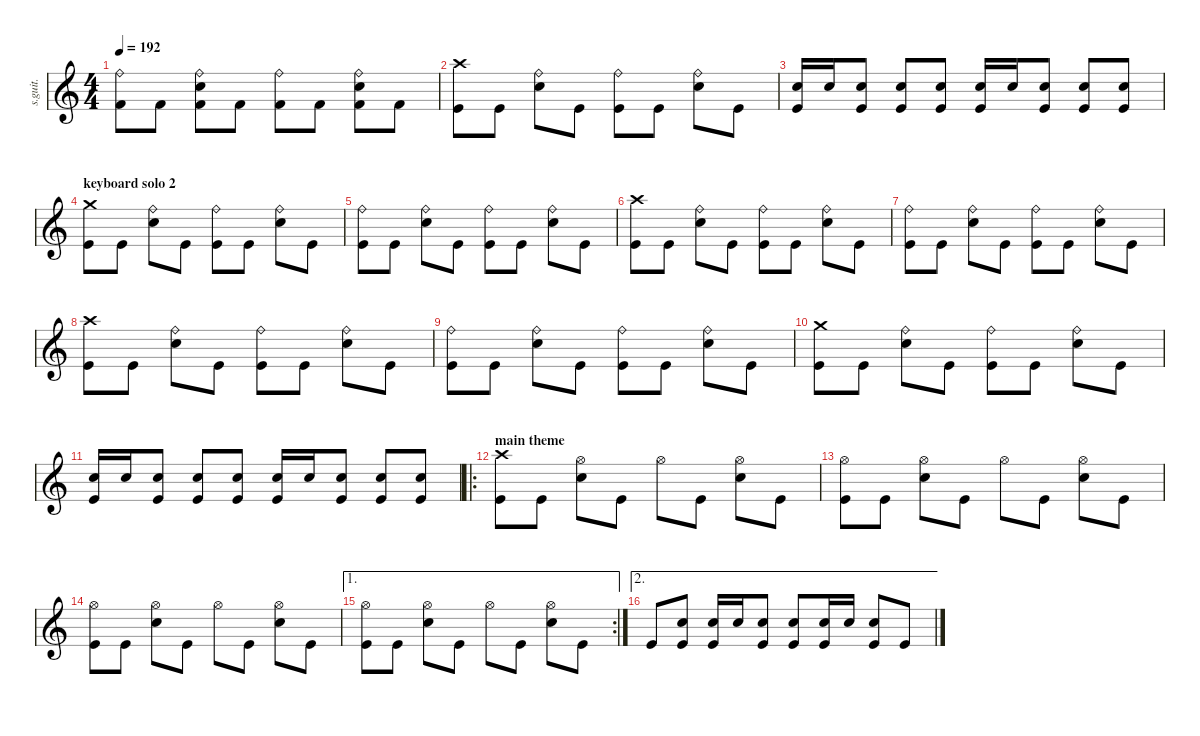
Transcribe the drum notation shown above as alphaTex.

\defaultSystemsLayout 4
\hideDynamics
\bracketExtendMode nobrackets
\track ("Jaska Raatikainen" "s.guit.") {instrument percussion}
\staff {score}
\articulation defaults
\ts (4 4)
\tempo 192
\clef g2
\ks c
("Ride (bell)" "Kick (hit) 2").8{lyrics (0 "") lyrics (1 "") lyrics (2 "") lyrics (3 "") lyrics (4 "") dy f} "Kick (hit) 2".8{lyrics (0 "") lyrics (1 "") lyrics (2 "") lyrics (3 "") lyrics (4 "")} ("Ride (bell)" "Snare (hit) 2" "Kick (hit) 2").8{lyrics (0 "") lyrics (1 "") lyrics (2 "") lyrics (3 "") lyrics (4 "")} "Kick (hit) 2".8{lyrics (0 "") lyrics (1 "") lyrics (2 "") lyrics (3 "") lyrics (4 "")} ("Ride (bell)" "Kick (hit) 2").8{lyrics (0 "") lyrics (1 "") lyrics (2 "") lyrics (3 "") lyrics (4 "")} "Kick (hit) 2".8{lyrics (0 "") lyrics (1 "") lyrics (2 "") lyrics (3 "") lyrics (4 "")} ("Ride (bell)" "Snare (hit) 2" "Kick (hit) 2").8{lyrics (0 "") lyrics (1 "") lyrics (2 "") lyrics (3 "") lyrics (4 "")} "Kick (hit) 2".8{lyrics (0 "") lyrics (1 "") lyrics (2 "") lyrics (3 "") lyrics (4 "")} |
("Crash high (hit)" "Kick (hit)").8{lyrics (0 "") lyrics (1 "") lyrics (2 "") lyrics (3 "") lyrics (4 "")} "Kick (hit)".8{lyrics (0 "") lyrics (1 "") lyrics (2 "") lyrics (3 "") lyrics (4 "")} ("Ride (bell)" "Electric Snare (hit)").8{lyrics (0 "") lyrics (1 "") lyrics (2 "") lyrics (3 "") lyrics (4 "")} "Kick (hit)".8{lyrics (0 "") lyrics (1 "") lyrics (2 "") lyrics (3 "") lyrics (4 "")} ("Ride (bell)" "Kick (hit)").8{lyrics (0 "") lyrics (1 "") lyrics (2 "") lyrics (3 "") lyrics (4 "")} "Kick (hit)".8{lyrics (0 "") lyrics (1 "") lyrics (2 "") lyrics (3 "") lyrics (4 "")} ("Ride (bell)" "Electric Snare (hit)").8{lyrics (0 "") lyrics (1 "") lyrics (2 "") lyrics (3 "") lyrics (4 "")} "Kick (hit)".8{lyrics (0 "") lyrics (1 "") lyrics (2 "") lyrics (3 "") lyrics (4 "")} |
("Electric Snare (hit)" "Kick (hit)").16{lyrics (0 "") lyrics (1 "") lyrics (2 "") lyrics (3 "") lyrics (4 "")} "Electric Snare (hit)".16{lyrics (0 "") lyrics (1 "") lyrics (2 "") lyrics (3 "") lyrics (4 "")} ("Electric Snare (hit)" "Kick (hit)").8{lyrics (0 "") lyrics (1 "") lyrics (2 "") lyrics (3 "") lyrics (4 "")} ("Electric Snare (hit)" "Kick (hit)").8{lyrics (0 "") lyrics (1 "") lyrics (2 "") lyrics (3 "") lyrics (4 "")} ("Electric Snare (hit)" "Kick (hit)").8{lyrics (0 "") lyrics (1 "") lyrics (2 "") lyrics (3 "") lyrics (4 "")} ("Electric Snare (hit)" "Kick (hit)").16{lyrics (0 "") lyrics (1 "") lyrics (2 "") lyrics (3 "") lyrics (4 "")} "Electric Snare (hit)".16{lyrics (0 "") lyrics (1 "") lyrics (2 "") lyrics (3 "") lyrics (4 "")} ("Electric Snare (hit)" "Kick (hit)").8{lyrics (0 "") lyrics (1 "") lyrics (2 "") lyrics (3 "") lyrics (4 "")} ("Electric Snare (hit)" "Kick (hit)").8{lyrics (0 "") lyrics (1 "") lyrics (2 "") lyrics (3 "") lyrics (4 "")} ("Electric Snare (hit)" "Kick (hit)").8{lyrics (0 "") lyrics (1 "") lyrics (2 "") lyrics (3 "") lyrics (4 "")} |
\section ("" "keyboard solo 2")
("Crash medium (hit)" "Kick (hit)").8{lyrics (0 "") lyrics (1 "") lyrics (2 "") lyrics (3 "") lyrics (4 "")} "Kick (hit)".8{lyrics (0 "") lyrics (1 "") lyrics (2 "") lyrics (3 "") lyrics (4 "")} ("Ride (bell)" "Electric Snare (hit)").8{lyrics (0 "") lyrics (1 "") lyrics (2 "") lyrics (3 "") lyrics (4 "")} "Kick (hit)".8{lyrics (0 "") lyrics (1 "") lyrics (2 "") lyrics (3 "") lyrics (4 "")} ("Ride (bell)" "Kick (hit)").8{lyrics (0 "") lyrics (1 "") lyrics (2 "") lyrics (3 "") lyrics (4 "")} "Kick (hit)".8{lyrics (0 "") lyrics (1 "") lyrics (2 "") lyrics (3 "") lyrics (4 "")} ("Ride (bell)" "Electric Snare (hit)").8{lyrics (0 "") lyrics (1 "") lyrics (2 "") lyrics (3 "") lyrics (4 "")} "Kick (hit)".8{lyrics (0 "") lyrics (1 "") lyrics (2 "") lyrics (3 "") lyrics (4 "")} |
("Ride (bell)" "Kick (hit)").8{lyrics (0 "") lyrics (1 "") lyrics (2 "") lyrics (3 "") lyrics (4 "")} "Kick (hit)".8{lyrics (0 "") lyrics (1 "") lyrics (2 "") lyrics (3 "") lyrics (4 "")} ("Ride (bell)" "Electric Snare (hit)").8{lyrics (0 "") lyrics (1 "") lyrics (2 "") lyrics (3 "") lyrics (4 "")} "Kick (hit)".8{lyrics (0 "") lyrics (1 "") lyrics (2 "") lyrics (3 "") lyrics (4 "")} ("Ride (bell)" "Kick (hit)").8{lyrics (0 "") lyrics (1 "") lyrics (2 "") lyrics (3 "") lyrics (4 "")} "Kick (hit)".8{lyrics (0 "") lyrics (1 "") lyrics (2 "") lyrics (3 "") lyrics (4 "")} ("Ride (bell)" "Electric Snare (hit)").8{lyrics (0 "") lyrics (1 "") lyrics (2 "") lyrics (3 "") lyrics (4 "")} "Kick (hit)".8{lyrics (0 "") lyrics (1 "") lyrics (2 "") lyrics (3 "") lyrics (4 "")} |
("Crash high (hit)" "Kick (hit)").8{lyrics (0 "") lyrics (1 "") lyrics (2 "") lyrics (3 "") lyrics (4 "")} "Kick (hit)".8{lyrics (0 "") lyrics (1 "") lyrics (2 "") lyrics (3 "") lyrics (4 "")} ("Ride (bell)" "Electric Snare (hit)").8{lyrics (0 "") lyrics (1 "") lyrics (2 "") lyrics (3 "") lyrics (4 "")} "Kick (hit)".8{lyrics (0 "") lyrics (1 "") lyrics (2 "") lyrics (3 "") lyrics (4 "")} ("Ride (bell)" "Kick (hit)").8{lyrics (0 "") lyrics (1 "") lyrics (2 "") lyrics (3 "") lyrics (4 "")} "Kick (hit)".8{lyrics (0 "") lyrics (1 "") lyrics (2 "") lyrics (3 "") lyrics (4 "")} ("Ride (bell)" "Electric Snare (hit)").8{lyrics (0 "") lyrics (1 "") lyrics (2 "") lyrics (3 "") lyrics (4 "")} "Kick (hit)".8{lyrics (0 "") lyrics (1 "") lyrics (2 "") lyrics (3 "") lyrics (4 "")} |
("Ride (bell)" "Kick (hit)").8{lyrics (0 "") lyrics (1 "") lyrics (2 "") lyrics (3 "") lyrics (4 "")} "Kick (hit)".8{lyrics (0 "") lyrics (1 "") lyrics (2 "") lyrics (3 "") lyrics (4 "")} ("Ride (bell)" "Electric Snare (hit)").8{lyrics (0 "") lyrics (1 "") lyrics (2 "") lyrics (3 "") lyrics (4 "")} "Kick (hit)".8{lyrics (0 "") lyrics (1 "") lyrics (2 "") lyrics (3 "") lyrics (4 "")} ("Ride (bell)" "Kick (hit)").8{lyrics (0 "") lyrics (1 "") lyrics (2 "") lyrics (3 "") lyrics (4 "")} "Kick (hit)".8{lyrics (0 "") lyrics (1 "") lyrics (2 "") lyrics (3 "") lyrics (4 "")} ("Ride (bell)" "Electric Snare (hit)").8{lyrics (0 "") lyrics (1 "") lyrics (2 "") lyrics (3 "") lyrics (4 "")} "Kick (hit)".8{lyrics (0 "") lyrics (1 "") lyrics (2 "") lyrics (3 "") lyrics (4 "")} |
("Crash high (hit)" "Kick (hit)").8{lyrics (0 "") lyrics (1 "") lyrics (2 "") lyrics (3 "") lyrics (4 "")} "Kick (hit)".8{lyrics (0 "") lyrics (1 "") lyrics (2 "") lyrics (3 "") lyrics (4 "")} ("Ride (bell)" "Electric Snare (hit)").8{lyrics (0 "") lyrics (1 "") lyrics (2 "") lyrics (3 "") lyrics (4 "")} "Kick (hit)".8{lyrics (0 "") lyrics (1 "") lyrics (2 "") lyrics (3 "") lyrics (4 "")} ("Ride (bell)" "Kick (hit)").8{lyrics (0 "") lyrics (1 "") lyrics (2 "") lyrics (3 "") lyrics (4 "")} "Kick (hit)".8{lyrics (0 "") lyrics (1 "") lyrics (2 "") lyrics (3 "") lyrics (4 "")} ("Ride (bell)" "Electric Snare (hit)").8{lyrics (0 "") lyrics (1 "") lyrics (2 "") lyrics (3 "") lyrics (4 "")} "Kick (hit)".8{lyrics (0 "") lyrics (1 "") lyrics (2 "") lyrics (3 "") lyrics (4 "")} |
("Ride (bell)" "Kick (hit)").8{lyrics (0 "") lyrics (1 "") lyrics (2 "") lyrics (3 "") lyrics (4 "")} "Kick (hit)".8{lyrics (0 "") lyrics (1 "") lyrics (2 "") lyrics (3 "") lyrics (4 "")} ("Ride (bell)" "Electric Snare (hit)").8{lyrics (0 "") lyrics (1 "") lyrics (2 "") lyrics (3 "") lyrics (4 "")} "Kick (hit)".8{lyrics (0 "") lyrics (1 "") lyrics (2 "") lyrics (3 "") lyrics (4 "")} ("Ride (bell)" "Kick (hit)").8{lyrics (0 "") lyrics (1 "") lyrics (2 "") lyrics (3 "") lyrics (4 "")} "Kick (hit)".8{lyrics (0 "") lyrics (1 "") lyrics (2 "") lyrics (3 "") lyrics (4 "")} ("Ride (bell)" "Electric Snare (hit)").8{lyrics (0 "") lyrics (1 "") lyrics (2 "") lyrics (3 "") lyrics (4 "")} "Kick (hit)".8{lyrics (0 "") lyrics (1 "") lyrics (2 "") lyrics (3 "") lyrics (4 "")} |
("Crash medium (hit)" "Kick (hit)").8{lyrics (0 "") lyrics (1 "") lyrics (2 "") lyrics (3 "") lyrics (4 "")} "Kick (hit)".8{lyrics (0 "") lyrics (1 "") lyrics (2 "") lyrics (3 "") lyrics (4 "")} ("Ride (bell)" "Electric Snare (hit)").8{lyrics (0 "") lyrics (1 "") lyrics (2 "") lyrics (3 "") lyrics (4 "")} "Kick (hit)".8{lyrics (0 "") lyrics (1 "") lyrics (2 "") lyrics (3 "") lyrics (4 "")} ("Ride (bell)" "Kick (hit)").8{lyrics (0 "") lyrics (1 "") lyrics (2 "") lyrics (3 "") lyrics (4 "")} "Kick (hit)".8{lyrics (0 "") lyrics (1 "") lyrics (2 "") lyrics (3 "") lyrics (4 "")} ("Ride (bell)" "Electric Snare (hit)").8{lyrics (0 "") lyrics (1 "") lyrics (2 "") lyrics (3 "") lyrics (4 "")} "Kick (hit)".8{lyrics (0 "") lyrics (1 "") lyrics (2 "") lyrics (3 "") lyrics (4 "")} |
("Electric Snare (hit)" "Kick (hit)").16{lyrics (0 "") lyrics (1 "") lyrics (2 "") lyrics (3 "") lyrics (4 "")} "Electric Snare (hit)".16{lyrics (0 "") lyrics (1 "") lyrics (2 "") lyrics (3 "") lyrics (4 "")} ("Electric Snare (hit)" "Kick (hit)").8{lyrics (0 "") lyrics (1 "") lyrics (2 "") lyrics (3 "") lyrics (4 "")} ("Electric Snare (hit)" "Kick (hit)").8{lyrics (0 "") lyrics (1 "") lyrics (2 "") lyrics (3 "") lyrics (4 "")} ("Electric Snare (hit)" "Kick (hit)").8{lyrics (0 "") lyrics (1 "") lyrics (2 "") lyrics (3 "") lyrics (4 "")} ("Electric Snare (hit)" "Kick (hit)").16{lyrics (0 "") lyrics (1 "") lyrics (2 "") lyrics (3 "") lyrics (4 "")} "Electric Snare (hit)".16{lyrics (0 "") lyrics (1 "") lyrics (2 "") lyrics (3 "") lyrics (4 "")} ("Electric Snare (hit)" "Kick (hit)").8{lyrics (0 "") lyrics (1 "") lyrics (2 "") lyrics (3 "") lyrics (4 "")} ("Electric Snare (hit)" "Kick (hit)").8{lyrics (0 "") lyrics (1 "") lyrics (2 "") lyrics (3 "") lyrics (4 "")} ("Electric Snare (hit)" "Kick (hit)").8{lyrics (0 "") lyrics (1 "") lyrics (2 "") lyrics (3 "") lyrics (4 "")} |
\ro
\section ("" "main theme")
("Crash high (hit)" "Kick (hit)").8{lyrics (0 "") lyrics (1 "") lyrics (2 "") lyrics (3 "") lyrics (4 "")} "Kick (hit)".8{lyrics (0 "") lyrics (1 "") lyrics (2 "") lyrics (3 "") lyrics (4 "")} ("Hi-Hat (open)" "Electric Snare (hit)").8{lyrics (0 "") lyrics (1 "") lyrics (2 "") lyrics (3 "") lyrics (4 "")} "Kick (hit)".8{lyrics (0 "") lyrics (1 "") lyrics (2 "") lyrics (3 "") lyrics (4 "")} "Hi-Hat (open)".8{lyrics (0 "") lyrics (1 "") lyrics (2 "") lyrics (3 "") lyrics (4 "")} "Kick (hit)".8{lyrics (0 "") lyrics (1 "") lyrics (2 "") lyrics (3 "") lyrics (4 "")} ("Hi-Hat (open)" "Electric Snare (hit)").8{lyrics (0 "") lyrics (1 "") lyrics (2 "") lyrics (3 "") lyrics (4 "")} "Kick (hit)".8{lyrics (0 "") lyrics (1 "") lyrics (2 "") lyrics (3 "") lyrics (4 "")} |
("Hi-Hat (open)" "Kick (hit)").8{lyrics (0 "") lyrics (1 "") lyrics (2 "") lyrics (3 "") lyrics (4 "")} "Kick (hit)".8{lyrics (0 "") lyrics (1 "") lyrics (2 "") lyrics (3 "") lyrics (4 "")} ("Hi-Hat (open)" "Electric Snare (hit)").8{lyrics (0 "") lyrics (1 "") lyrics (2 "") lyrics (3 "") lyrics (4 "")} "Kick (hit)".8{lyrics (0 "") lyrics (1 "") lyrics (2 "") lyrics (3 "") lyrics (4 "")} "Hi-Hat (open)".8{lyrics (0 "") lyrics (1 "") lyrics (2 "") lyrics (3 "") lyrics (4 "")} "Kick (hit)".8{lyrics (0 "") lyrics (1 "") lyrics (2 "") lyrics (3 "") lyrics (4 "")} ("Hi-Hat (open)" "Electric Snare (hit)").8{lyrics (0 "") lyrics (1 "") lyrics (2 "") lyrics (3 "") lyrics (4 "")} "Kick (hit)".8{lyrics (0 "") lyrics (1 "") lyrics (2 "") lyrics (3 "") lyrics (4 "")} |
("Hi-Hat (open)" "Kick (hit)").8{lyrics (0 "") lyrics (1 "") lyrics (2 "") lyrics (3 "") lyrics (4 "")} "Kick (hit)".8{lyrics (0 "") lyrics (1 "") lyrics (2 "") lyrics (3 "") lyrics (4 "")} ("Hi-Hat (open)" "Electric Snare (hit)").8{lyrics (0 "") lyrics (1 "") lyrics (2 "") lyrics (3 "") lyrics (4 "")} "Kick (hit)".8{lyrics (0 "") lyrics (1 "") lyrics (2 "") lyrics (3 "") lyrics (4 "")} "Hi-Hat (open)".8{lyrics (0 "") lyrics (1 "") lyrics (2 "") lyrics (3 "") lyrics (4 "")} "Kick (hit)".8{lyrics (0 "") lyrics (1 "") lyrics (2 "") lyrics (3 "") lyrics (4 "")} ("Hi-Hat (open)" "Electric Snare (hit)").8{lyrics (0 "") lyrics (1 "") lyrics (2 "") lyrics (3 "") lyrics (4 "")} "Kick (hit)".8{lyrics (0 "") lyrics (1 "") lyrics (2 "") lyrics (3 "") lyrics (4 "")} |
\ae 1
\rc 2
("Hi-Hat (open)" "Kick (hit)").8{lyrics (0 "") lyrics (1 "") lyrics (2 "") lyrics (3 "") lyrics (4 "")} "Kick (hit)".8{lyrics (0 "") lyrics (1 "") lyrics (2 "") lyrics (3 "") lyrics (4 "")} ("Hi-Hat (open)" "Electric Snare (hit)").8{lyrics (0 "") lyrics (1 "") lyrics (2 "") lyrics (3 "") lyrics (4 "")} "Kick (hit)".8{lyrics (0 "") lyrics (1 "") lyrics (2 "") lyrics (3 "") lyrics (4 "")} "Hi-Hat (open)".8{lyrics (0 "") lyrics (1 "") lyrics (2 "") lyrics (3 "") lyrics (4 "")} "Kick (hit)".8{lyrics (0 "") lyrics (1 "") lyrics (2 "") lyrics (3 "") lyrics (4 "")} ("Hi-Hat (open)" "Electric Snare (hit)").8{lyrics (0 "") lyrics (1 "") lyrics (2 "") lyrics (3 "") lyrics (4 "")} "Kick (hit)".8{lyrics (0 "") lyrics (1 "") lyrics (2 "") lyrics (3 "") lyrics (4 "")} |
\ae 2 "Kick (hit)".8{lyrics (0 "") lyrics (1 "") lyrics (2 "") lyrics (3 "") lyrics (4 "")}
("Electric Snare (hit)" "Kick (hit)").8{lyrics (0 "") lyrics (1 "") lyrics (2 "") lyrics (3 "") lyrics (4 "")} ("Electric Snare (hit)" "Kick (hit)").16{lyrics (0 "") lyrics (1 "") lyrics (2 "") lyrics (3 "") lyrics (4 "")} "Electric Snare (hit)".16{lyrics (0 "") lyrics (1 "") lyrics (2 "") lyrics (3 "") lyrics (4 "")} ("Electric Snare (hit)" "Kick (hit)").8{lyrics (0 "") lyrics (1 "") lyrics (2 "") lyrics (3 "") lyrics (4 "")} ("Electric Snare (hit)" "Kick (hit)").8{lyrics (0 "") lyrics (1 "") lyrics (2 "") lyrics (3 "") lyrics (4 "")} ("Electric Snare (hit)" "Kick (hit)").16{lyrics (0 "") lyrics (1 "") lyrics (2 "") lyrics (3 "") lyrics (4 "")} "Electric Snare (hit)".16{lyrics (0 "") lyrics (1 "") lyrics (2 "") lyrics (3 "") lyrics (4 "")} ("Electric Snare (hit)" "Kick (hit)").8{lyrics (0 "") lyrics (1 "") lyrics (2 "") lyrics (3 "") lyrics (4 "")} "Kick (hit)".8{lyrics (0 "") lyrics (1 "") lyrics (2 "") lyrics (3 "") lyrics (4 "")}
